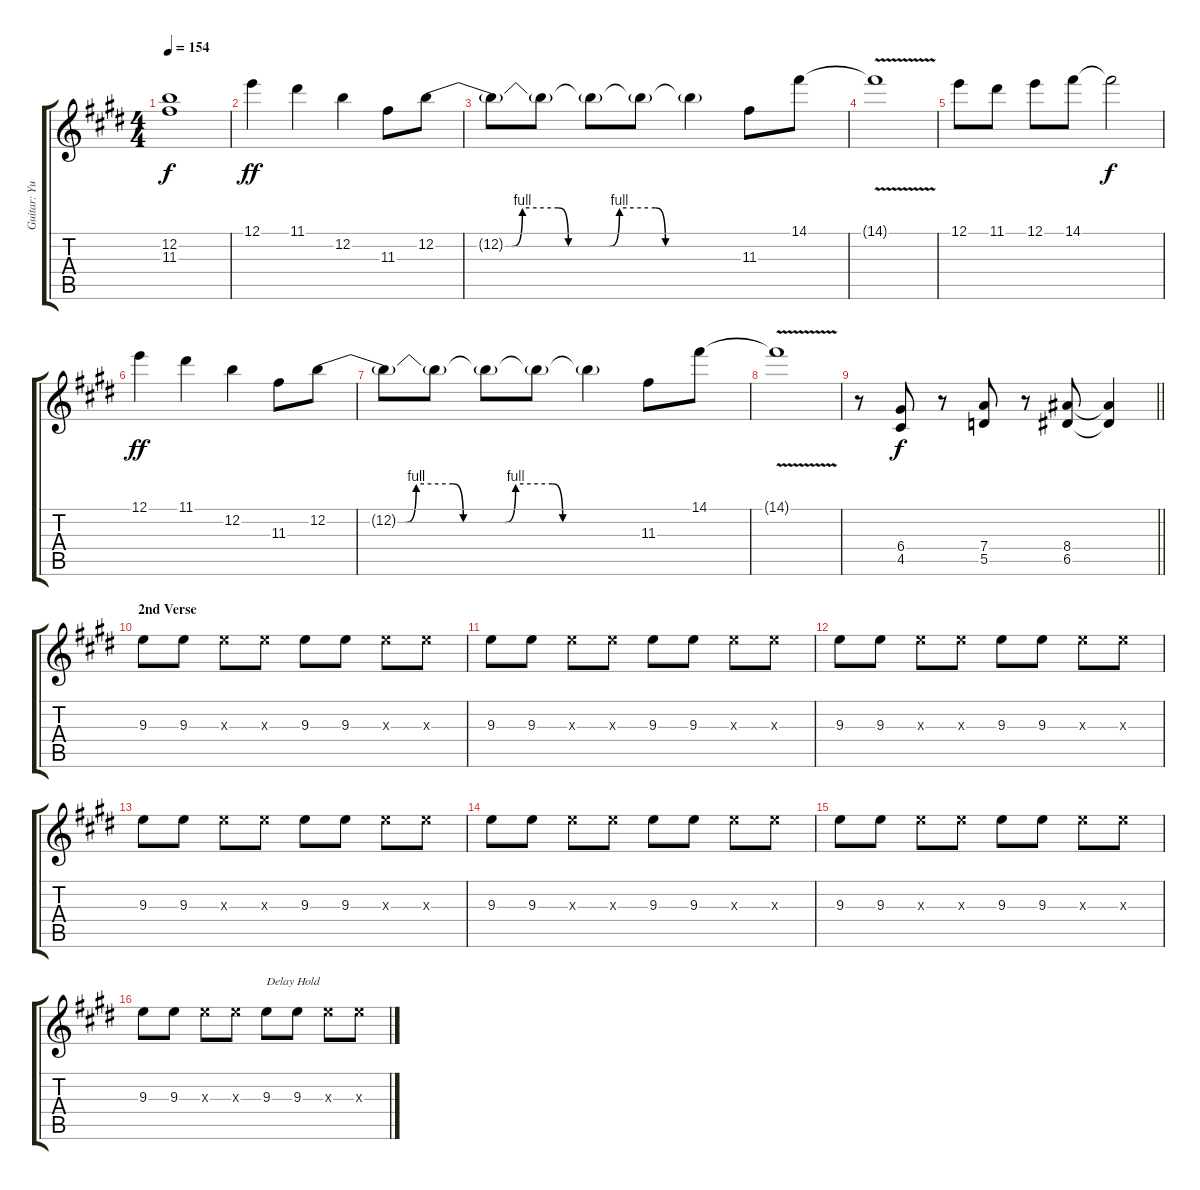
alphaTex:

\track ("Guitar: Yui Hirasawa" "Guitar: Yu") {instrument distortionguitar}
\staff {score tabs}
\tuning (E4 B3 G3 D3 A2 E2) {hide}
\ts (4 4)
\tempo 154
\clef g2
\ks e
(12.2 11.3).1{dy f} |
12.1.4{dy ff} 11.1.4 12.2.4 11.3.8 12.2{be (custom 0 0 15 0 17 4 24 4 26 0 34 0 36 4 43 4 45 0 60 0)}.8 |
12.2{t}.8 12.2{t}.8 12.2{t}.8 12.2{t}.8 12.2{t}.4 11.3.8 14.1.8 |
14.1{v t}.1 |
12.1.8 11.1.8 12.1.8 14.1.8 14.1{t}.2{dy f} |
12.1.4{dy ff} 11.1.4 12.2.4 11.3.8 12.2{be (custom 0 0 15 0 17 4 24 4 26 0 34 0 36 4 43 4 45 0 60 0)}.8 |
12.2{t}.8 12.2{t}.8 12.2{t}.8 12.2{t}.8 12.2{t}.4 11.3.8 14.1.8 |
14.1{v t}.1 |
\barLineRight lightlight
r.8 (6.4 4.5).8{dy f} r.8 (7.4 5.5).8 r.8 (8.4 6.5).8 (8.4{t} 6.5{t}).4 |
\section ("" "2nd Verse")
9.3.8 9.3.8 9.3{x}.8 9.3{x}.8 9.3.8 9.3.8 9.3{x}.8 9.3{x}.8 |
9.3.8 9.3.8 9.3{x}.8 9.3{x}.8 9.3.8 9.3.8 9.3{x}.8 9.3{x}.8 |
9.3.8 9.3.8 9.3{x}.8 9.3{x}.8 9.3.8 9.3.8 9.3{x}.8 9.3{x}.8 |
9.3.8 9.3.8 9.3{x}.8 9.3{x}.8 9.3.8 9.3.8 9.3{x}.8 9.3{x}.8 |
9.3.8 9.3.8 9.3{x}.8 9.3{x}.8 9.3.8 9.3.8 9.3{x}.8 9.3{x}.8 |
9.3.8 9.3.8 9.3{x}.8 9.3{x}.8 9.3.8 9.3.8 9.3{x}.8 9.3{x}.8 |
9.3.8 9.3.8 9.3{x}.8 9.3{x}.8 9.3.8{txt "Delay Hold"} 9.3.8 9.3{x}.8 9.3{x}.8
